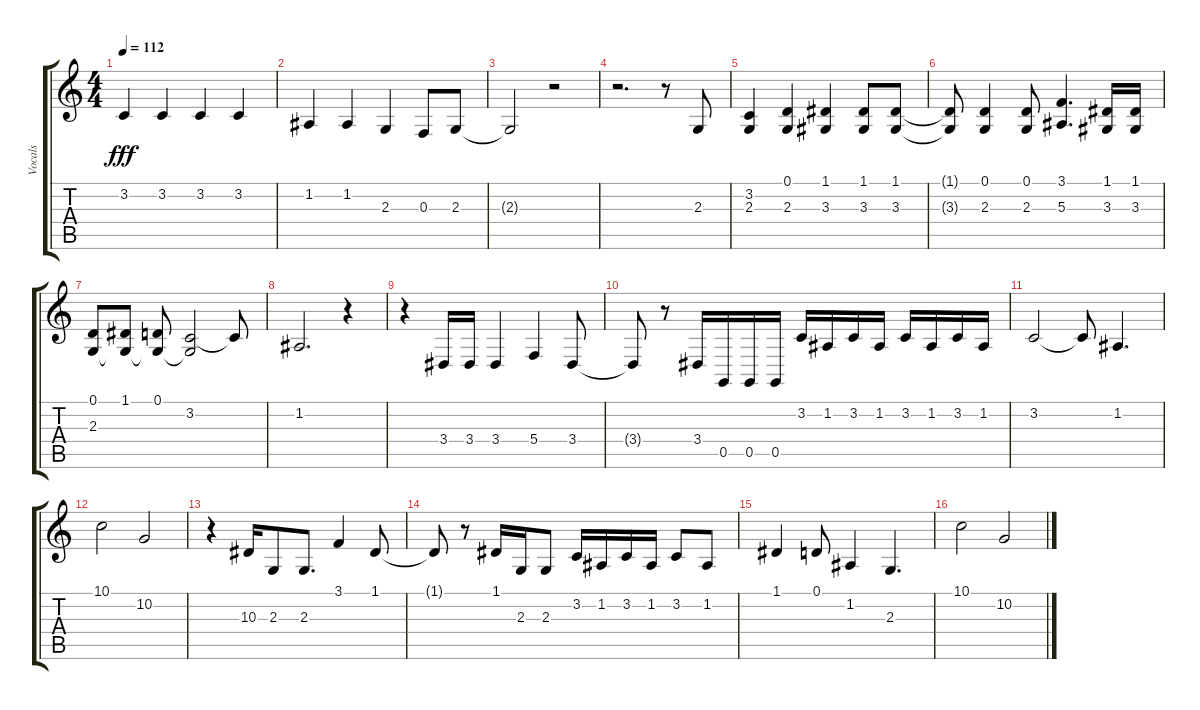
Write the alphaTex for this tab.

\track ("Vocals" "Vocals") {instrument englishhorn}
\staff {score tabs}
\tuning (D4 A3 F3 C3 G2 C2) {hide}
\ts (4 4)
\tempo 112
\clef g2
\ks c
3.2.4{dy fff} 3.2.4 3.2.4 3.2.4 |
1.2.4 1.2.4 2.3.4 0.3.8 2.3.8 |
2.3{t}.2 r.2 |
r.2{d} r.8 2.3.8 |
(3.2 2.3).4 (0.1 2.3).4 (1.1 3.3).4 (1.1 3.3).8 (1.1 3.3).8 |
(1.1{t} 3.3{t}).8 (0.1 2.3).4 (0.1 2.3).8 (3.1 5.3).4{d} (1.1 3.3).16 (1.1 3.3).16 |
(0.1 2.3).8 (1.1 2.3{t}).8 (0.1 2.3{t}).8 (3.2 2.3{t}).2 3.2{t}.8 |
1.2.2{d} r.4 |
r.4 3.4.16 3.4.16 3.4.4 5.4.4 3.4.8 |
3.4{t}.8 r.8 3.4.16 0.5.16 0.5.16 0.5.16 3.2.16 1.2.16 3.2.16 1.2.16 3.2.16 1.2.16 3.2.16 1.2.16 |
3.2.2 3.2{t}.8 1.2.4{d} |
10.1.2 10.2.2 |
r.4 10.3.16 2.3.8 2.3.8{d} 3.1.4 1.1.8 |
1.1{t}.8 r.8 1.1.16 2.3.16 2.3.8 3.2.16 1.2.16 3.2.16 1.2.16 3.2.8 1.2.8 |
1.1.4 0.1.8 1.2.4 2.3.4{d} |
10.1.2 10.2.2
